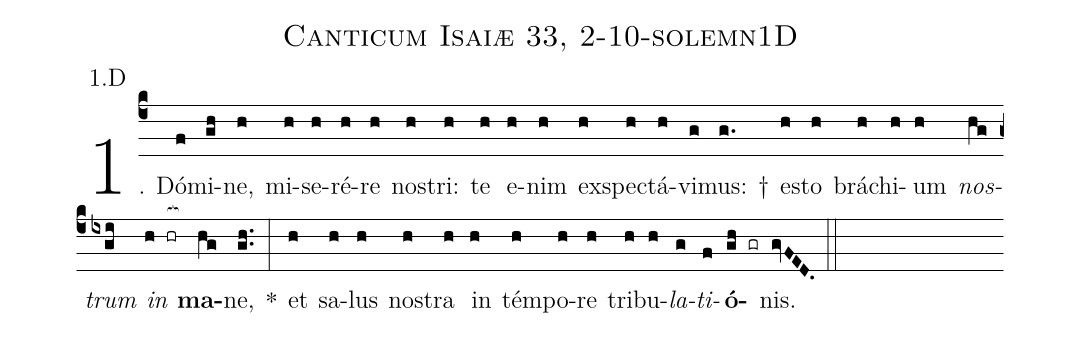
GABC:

name: Canticum Isaiæ 33, 2-10-solemn1D;
annotation: 1.D;
%%
(c4)1. Dó(f)mi(gh)ne,(h) mi(h)se(h)ré(h)re(h) nos(h)tri:(h) te(h) e(h)nim(h) ex(h)spec(h)tá(h)vi(g)mus: †(g.) es(h)to(h) brá(h)chi(h)um(h) <i>nos</i>(hg)<i>trum</i>(ixgi) <i>in</i>(h hr[ocb:1{]) <b>ma</b>(hg[ocb:0}])ne,(gh..) *(:) et(h) sa(h)lus(h) nos(h)tra(h) in(h) tém(h)po(h)re(h) tri(h)bu(h)<i>la</i>(g)<i>ti</i>(f)<b>ó</b>(gh gr)nis.(gvFED.) (::)
